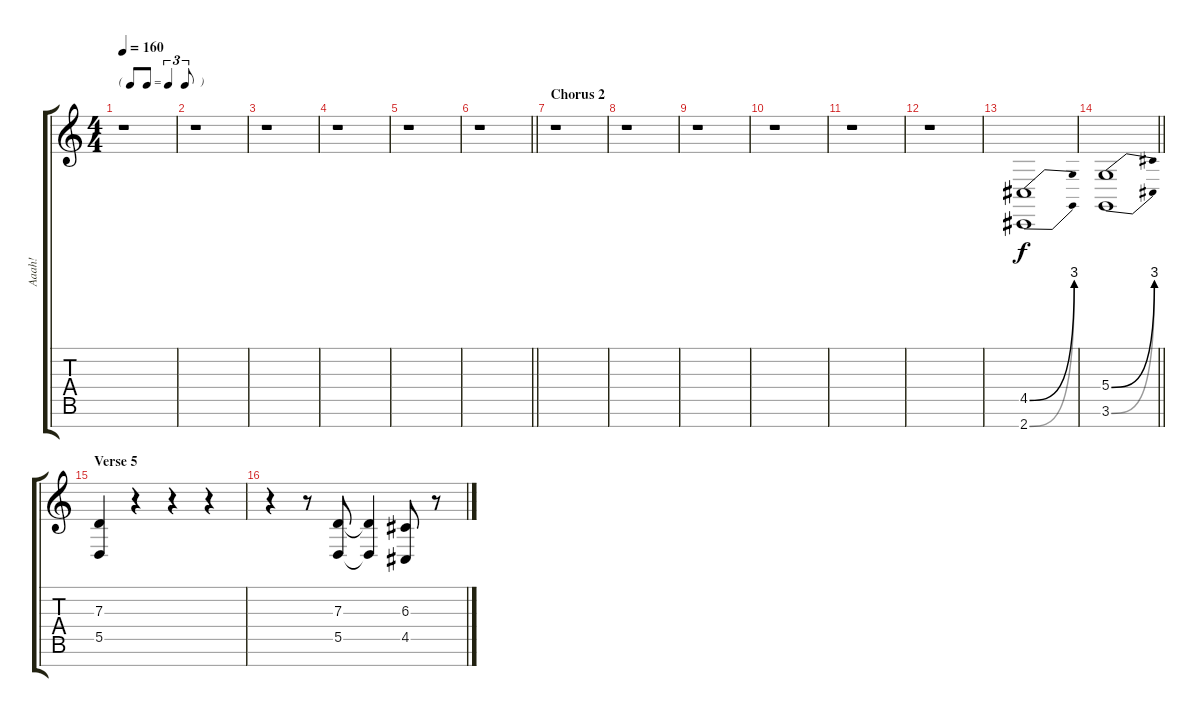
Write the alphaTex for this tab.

\track ("Aaah!" "Aaah!") {instrument choiraahs}
\staff {score tabs}
\tuning (E4 B3 G3 D3 A2 E2 B1) {hide}
\ts (4 4)
\tf triplet8th
\tempo 160
\clef g2
\ks c
r.1{dy f} |
r.1 |
r.1 |
r.1 |
r.1 |
\barLineRight lightlight
r.1 |
\section ("" "Chorus 2")
r.1 |
r.1 |
r.1 |
r.1 |
r.1 |
r.1 |
(4.5{be (bend 0 0 60 12)} 2.7{be (bend 0 0 60 12)}).1 |
\barLineRight lightlight
(5.4{be (bend 0 0 60 12)} 3.6{be (bend 0 0 60 12)}).1 |
\section ("" "Verse 5")
(7.3 5.5).4 r.4 r.4 r.4 |
r.4 r.8 (7.3 5.5).8 (7.3{t} 5.5{t}).4 (6.3 4.5).8 r.8
